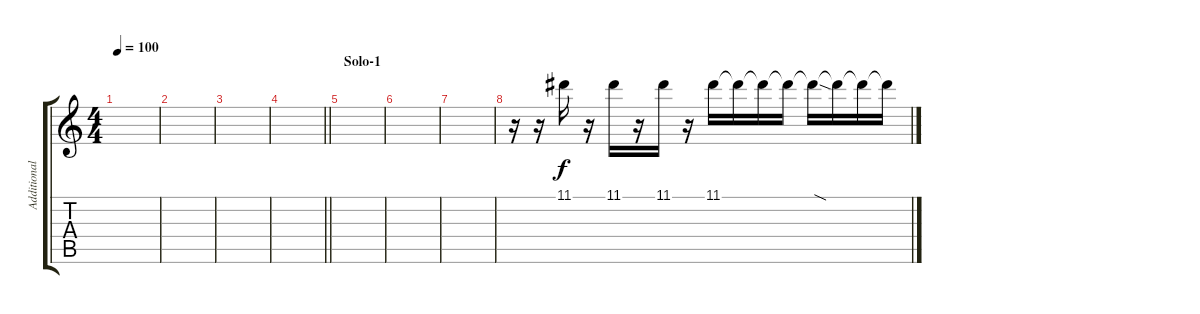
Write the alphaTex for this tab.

\track ("Additional Guitar" "Additional") {instrument distortionguitar}
\staff {score tabs}
\tuning (E4 B3 G3 D3 A2 E2) {hide}
\ts (4 4)
\tempo 100
\clef g2
\ks c
|
|
|
\barLineRight lightlight
|
\section ("" "Solo-1")
|
|
|
r.16 r.16 11.1.16 r.16 11.1.16 r.16 11.1.16 r.16 11.1.16 11.1{t}.16 11.1{t}.16 11.1{t}.16 11.1{sod t}.16 11.1{t}.16 11.1{t}.16 11.1{t}.16
